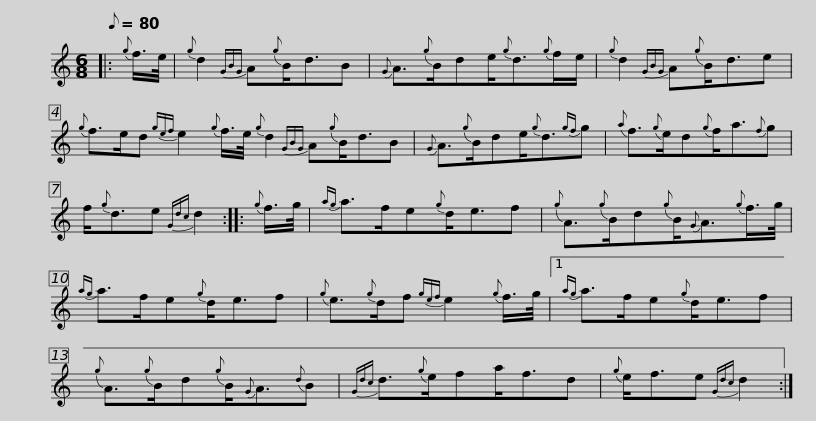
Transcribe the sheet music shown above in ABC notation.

X:1
L:1/8
Q:1/8=80
M:6/8
I:linebreak $
K:C
V:1 treble
V:1
|:{g} f/>e/ |{g} d2{GBG} A{g}B<dB |{G} A3/2{g}B/de/{g}d3/2{g}f/e/ |{g} d2{GBG} A{g}B<de |${g} f>ed{gef} e2{g} f/>e/{g} d2{GBG} A{g}B<dB | %5
{G} A3/2{g}B/de/{g}d3/2{gf}g |{a} f3/2{g}e/d{g}f<a{f}g |$ f/{g}d3/2e{Gdc} d2 ::{g} f/>g/ |{ag} a>fe{g}d<ef | %10
{g} A3/2{g}B/d{g}B/{G}A3/2{g}f/>g/ |{ag} a>fe{g}d<ef |${g} e3/2{g}d/f{gef} e2{g} f/>g/ |1{ag} a>fe{g}d<ef |{g} A3/2{g}B/d{g}B/{G}A3/2{d}B | %15
{Gdc} d3/2{g}e/fa<fd |${g} e<fe{Gdc} d2 :| %17
